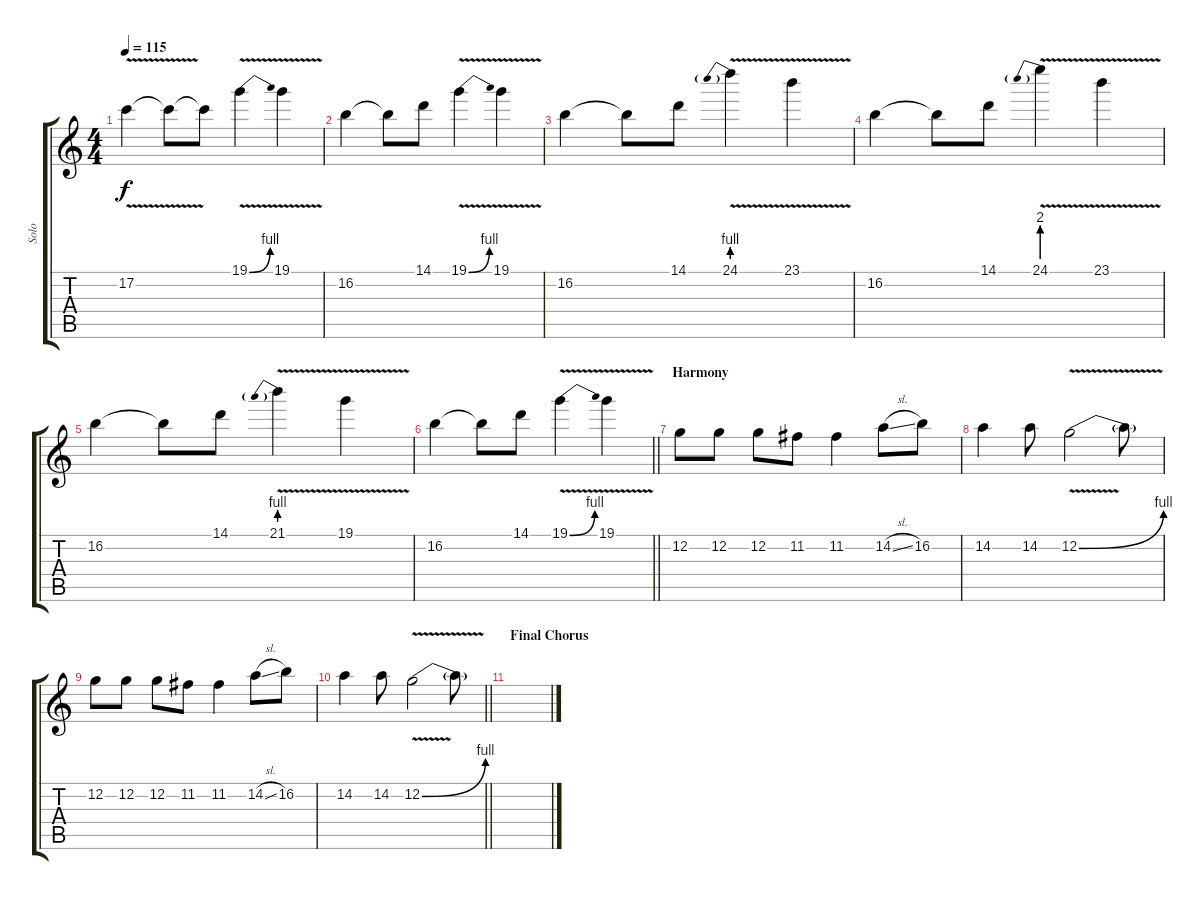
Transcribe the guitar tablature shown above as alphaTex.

\track ("Solo" "Solo") {instrument distortionguitar}
\staff {score tabs}
\tuning (C4 G3 Eb3 Bb2 F2 C2) {hide}
\ts (4 4)
\tempo 115
\clef g2
\ks c
17.2{v}.4{dy f} 17.2{t}.8 17.2{t}.8 19.1{be (bend 0 0 60 4) v}.4 19.1{v}.4 |
16.2.4 16.2{t}.8 14.1.8 19.1{be (bend 0 0 60 4) v}.4 19.1{v}.4 |
16.2.4 16.2{t}.8 14.1.8 24.1{be (prebend 0 4 60 4) v}.4 23.1{v}.4 |
16.2.4 16.2{t}.8 14.1.8 24.1{be (prebend 0 8 60 8) v}.4 23.1{v}.4 |
16.2.4 16.2{t}.8 14.1.8 21.1{be (prebend 0 4 60 4) v}.4 19.1{v}.4 |
\barLineRight lightlight
16.2.4 16.2{t}.8 14.1.8 19.1{be (bend 0 0 60 4) v}.4 19.1{v}.4 |
\section ("" "Harmony")
12.2.8{balance 4} 12.2.8 12.2.8 11.2.8 11.2.4 14.2{sl}.8 16.2.8 |
14.2.4 14.2.8 12.2{be (bend 0 0 60 4) v}.2 12.2{t}.8 |
12.2.8 12.2.8 12.2.8 11.2.8 11.2.4 14.2{sl}.8 16.2.8 |
\barLineRight lightlight
14.2.4 14.2.8 12.2{be (bend 0 0 60 4) v}.2 12.2{t}.8 |
\section ("" "Final Chorus")
